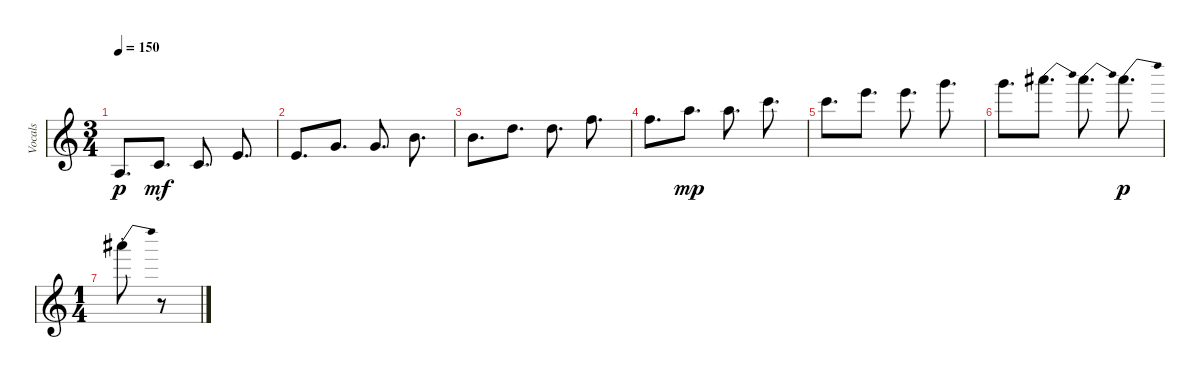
\track ("Vocals" "Vocals") {instrument pad4choir}
\staff {score}
\tuning (E4 B3 G3 D3 A2 E2) {hide}
\ts (3 4)
\tempo 150
\clef g2
\ks c
2.3.8{d dy p} 5.3.8{d dy mf} 5.3.8{d} 9.3.8{d} |
9.3.8{d} 12.3.8{d} 12.3.8{d} 16.3.8{d} |
16.3.8{d} 19.3.8{d} 19.3.8{d} 22.3.8{d} |
22.3.8{d} 26.3.8{d dy mp} 26.3.8{d} 25.2.8{d} |
25.2.8{d} 29.2.8{d} 29.2.8{d} 27.1.8{d} |
27.1.8{d} 30.1{be (bend 0 0 60 2)}.8{d} 30.1{be (bend 0 0 60 2)}.8{d} 30.1{be (bend 0 0 60 8)}.8{d dy p} |
\ts (1 4)
30.1{be (bend 0 0 60 8) st}.8 r.8
